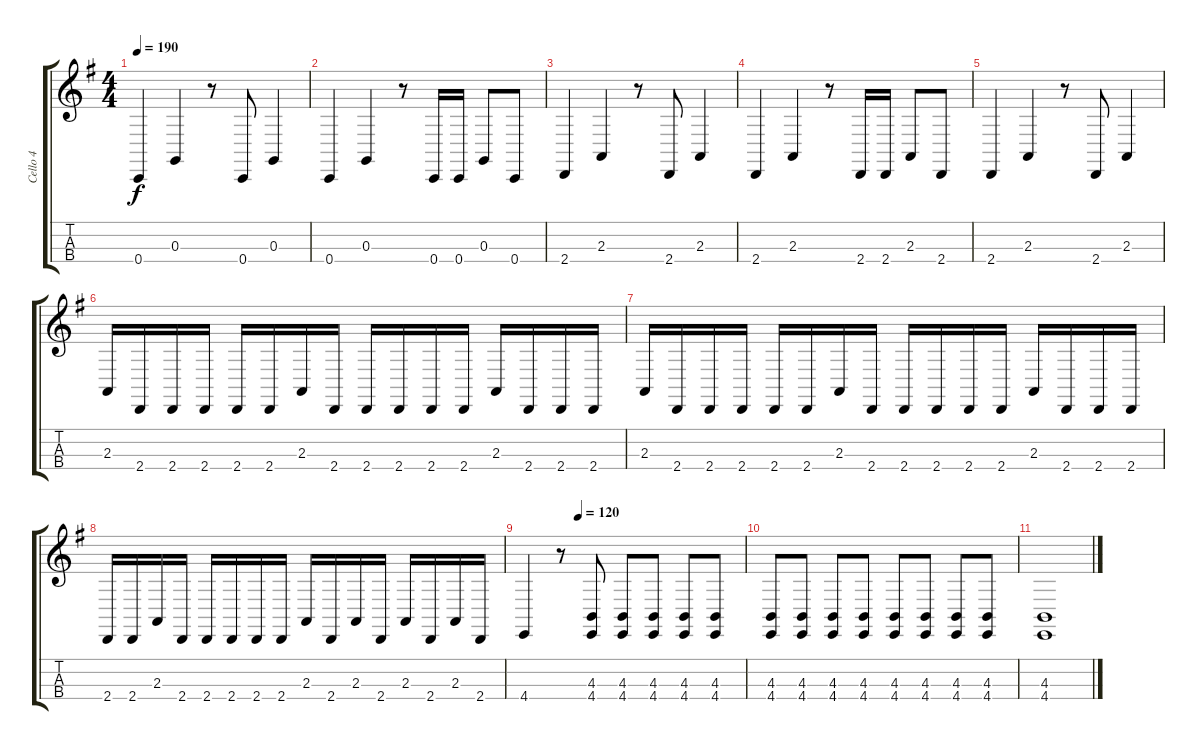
\track ("Cello 4" "Cello 4") {instrument cello}
\staff {score tabs}
\tuning (A3 D3 G2 C2) {hide}
\ts (4 4)
\tempo 190
\clef g2
\ks g
0.4.4{dy f} 0.3.4 r.8 0.4.8 0.3.4 |
0.4.4 0.3.4 r.8 0.4.16 0.4.16 0.3.8 0.4.8 |
2.4.4 2.3.4 r.8 2.4.8 2.3.4 |
2.4.4 2.3.4 r.8 2.4.16 2.4.16 2.3.8 2.4.8 |
2.4.4 2.3.4 r.8 2.4.8 2.3.4 |
2.3.16 2.4.16 2.4.16 2.4.16 2.4.16 2.4.16 2.3.16 2.4.16 2.4.16 2.4.16 2.4.16 2.4.16 2.3.16 2.4.16 2.4.16 2.4.16 |
2.3.16 2.4.16 2.4.16 2.4.16 2.4.16 2.4.16 2.3.16 2.4.16 2.4.16 2.4.16 2.4.16 2.4.16 2.3.16 2.4.16 2.4.16 2.4.16 |
2.4.16 2.4.16 2.3.16 2.4.16 2.4.16 2.4.16 2.4.16 2.4.16 2.3.16 2.4.16 2.3.16 2.4.16 2.3.16 2.4.16 2.3.16 2.4.16 |
\tempo (120 0.25)
4.4.4 r.8 (4.3 4.4).8 (4.3 4.4).8 (4.3 4.4).8 (4.3 4.4).8 (4.3 4.4).8 |
(4.3 4.4).8 (4.3 4.4).8 (4.3 4.4).8 (4.3 4.4).8 (4.3 4.4).8 (4.3 4.4).8 (4.3 4.4).8 (4.3 4.4).8 |
(4.3 4.4).1
